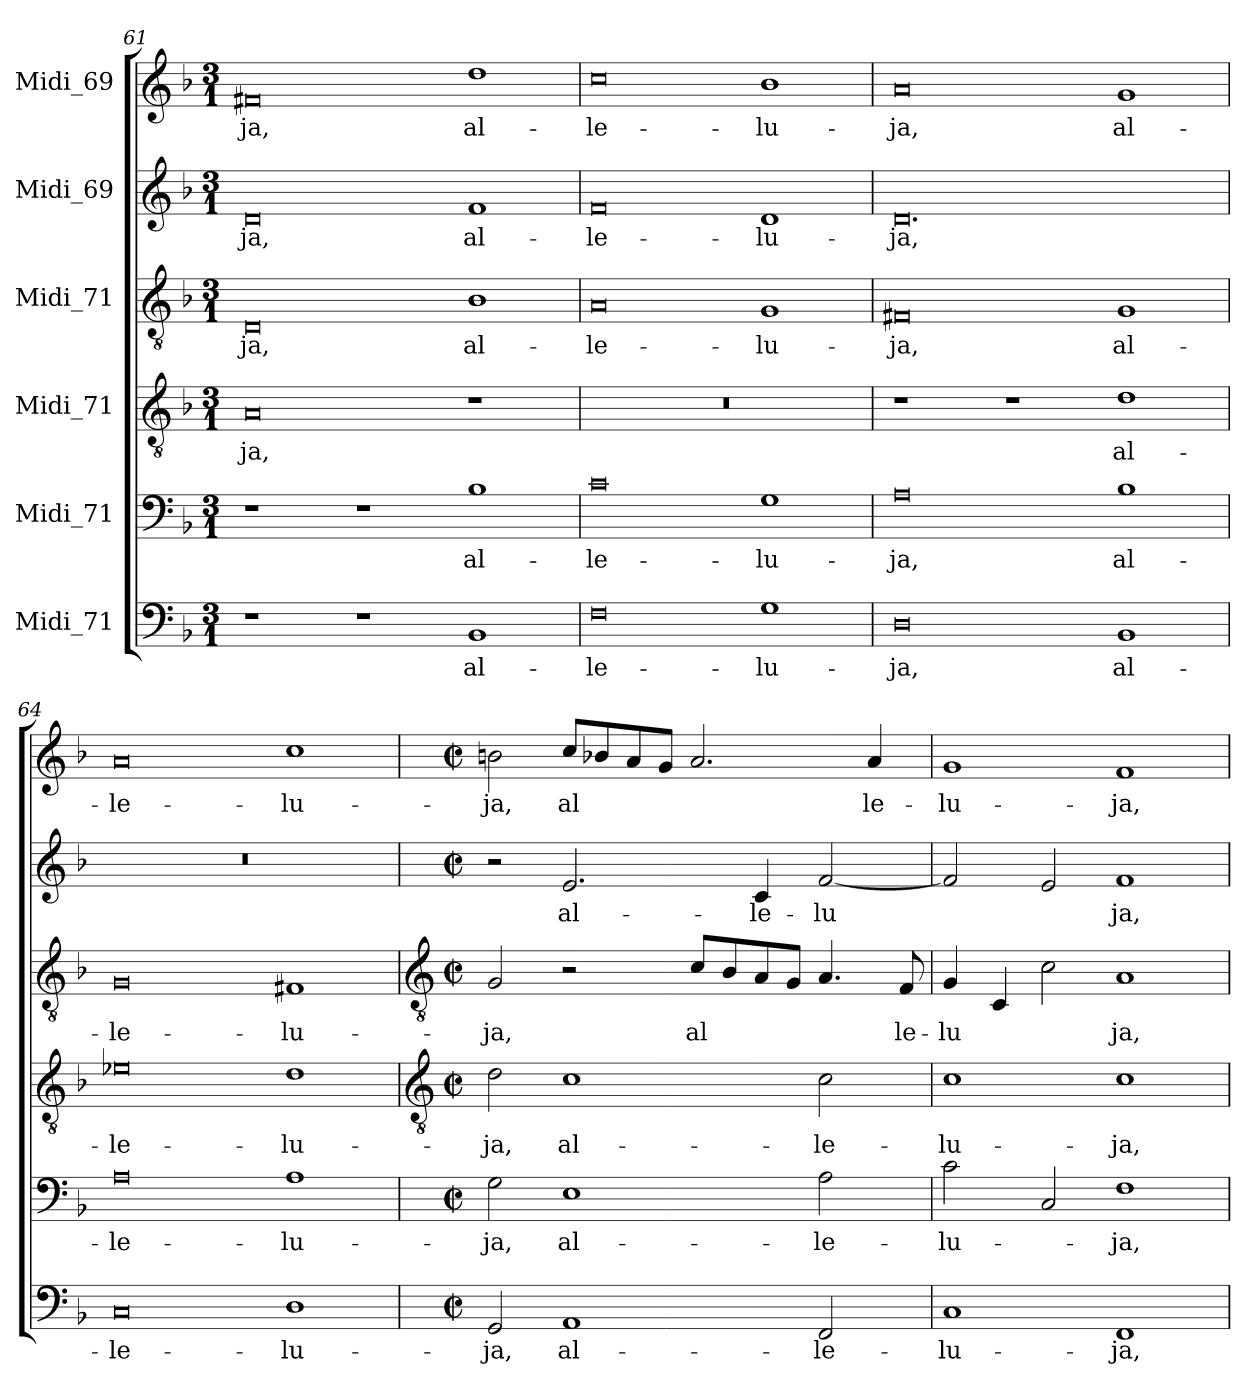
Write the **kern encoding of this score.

**kern	**text	**kern	**text	**kern	**text	**kern	**text	**kern	**text	**kern	**text
*part6	*part6	*part5	*part5	*part4	*part4	*part3	*part3	*part2	*part2	*part1	*part1
*staff6	*staff6	*staff5	*staff5	*staff4	*staff4	*staff3	*staff3	*staff2	*staff2	*staff1	*staff1
*I"Midi_71	*	*I"Midi_71	*	*I"Midi_71	*	*I"Midi_71	*	*I"Midi_69	*	*I"Midi_69	*
*clefF4	*	*clefF4	*	*clefGv2	*	*clefGv2	*	*clefG2	*	*clefG2	*
*k[b-]	*	*k[b-]	*	*k[b-]	*	*k[b-]	*	*k[b-]	*	*k[b-]	*
*F:	*	*F:	*	*F:	*	*F:	*	*F:	*	*F:	*
*M3/1	*	*M3/1	*	*M3/1	*	*M3/1	*	*M3/1	*	*M3/1	*
=61	=61	=61	=61	=61	=61	=61	=61	=61	=61	=61	=61
!	!	!	!	!	!LO:LY:b	!	!LO:LY:b	!	!LO:LY:b	!	!LO:LY:b
1r	.	1r	.	0A	-ja,	0D	-ja,	0d	-ja,	0f#X	-ja,
1r	.	1r	.	.	.	.	.	.	.	.	.
!	!LO:LY:b	!	!LO:LY:b	!	!	!	!LO:LY:b	!	!LO:LY:b	!	!LO:LY:b
1BB-	al-	1B-	al-	1r	.	1B-	al-	1f	al-	1dd	al-
=62	=62	=62	=62	=62	=62	=62	=62	=62	=62	=62	=62
!	!LO:LY:b	!	!LO:LY:b	!	!	!	!LO:LY:b	!	!LO:LY:b	!	!LO:LY:b
0F	-le-	0c	-le-	0.r	.	0A	-le-	0f	-le-	0cc	-le-
!	!LO:LY:b	!	!LO:LY:b	!	!	!	!LO:LY:b	!	!LO:LY:b	!	!LO:LY:b
1G	-lu-	1G	-lu-	.	.	1G	-lu-	1d	-lu-	1b-	-lu-
=63	=63	=63	=63	=63	=63	=63	=63	=63	=63	=63	=63
!	!LO:LY:b	!	!LO:LY:b	!	!	!	!LO:LY:b	!	!LO:LY:b	!	!LO:LY:b
0D	-ja,	0A	-ja,	1r	.	0F#X	-ja,	0.d	-ja,	0a	-ja,
.	.	.	.	1r	.	.	.	.	.	.	.
!	!LO:LY:b	!	!LO:LY:b	!	!LO:LY:b	!	!LO:LY:b	!	!	!	!LO:LY:b
1BB-	al-	1B-	al-	1d	al-	1G	al-	.	.	1g	al-
=64	=64	=64	=64	=64	=64	=64	=64	=64	=64	=64	=64
!	!LO:LY:b	!	!LO:LY:b	!	!LO:LY:b	!	!LO:LY:b	!	!	!	!LO:LY:b
0C	-le-	0A	-le-	0e-X	-le-	0G	-le-	0.r	.	0a	-le-
!	!LO:LY:b	!	!LO:LY:b	!	!LO:LY:b	!	!LO:LY:b	!	!	!	!LO:LY:b
1D	-lu-	1A	-lu-	1d	-lu-	1F#X	-lu-	.	.	1cc	-lu-
!!LO:LB:g=z
=65	=65	=65	=65	=65	=65	=65	=65	=65	=65	=65	=65
*	*	*	*	*clefGv2	*	*clefGv2	*	*	*	*	*
*M4/2	*	*M4/2	*	*M4/2	*	*M4/2	*	*M4/2	*	*M4/2	*
*met(c|)	*	*met(c|)	*	*met(c|)	*	*met(c|)	*	*met(c|)	*	*met(c|)	*
!	!LO:LY:b	!	!LO:LY:b	!	!LO:LY:b	!	!LO:LY:b	!	!	!	!LO:LY:b
2GG	-ja,	2G	-ja,	2d	-ja,	2G	-ja,	2r	.	2bn	-ja,
!	!LO:LY:b	!	!LO:LY:b	!	!LO:LY:b	!	!	!	!LO:LY:b	!	!LO:LY:b
1AA	al-	1E	al-	1c	al-	2r	.	2.e	al-	8ccL	al
.	.	.	.	.	.	.	.	.	.	8b-X	.
.	.	.	.	.	.	.	.	.	.	8a	.
.	.	.	.	.	.	.	.	.	.	8gJ	.
!	!	!	!	!	!	!	!LO:LY:b	!	!	!	!
.	.	.	.	.	.	8cL	al	.	.	2.a	.
.	.	.	.	.	.	8B-	.	.	.	.	.
!	!	!	!	!	!	!	!	!	!LO:LY:b	!	!
.	.	.	.	.	.	8A	.	4c	-le-	.	.
.	.	.	.	.	.	8GJ	.	.	.	.	.
!	!LO:LY:b	!	!LO:LY:b	!	!LO:LY:b	!	!	!	!LO:LY:b	!	!
2FF	-le-	2A	-le-	2c	-le-	4.A	.	[2f	-lu	.	.
!	!	!	!	!	!	!	!	!	!	!	!LO:LY:b
.	.	.	.	.	.	.	.	.	.	4a	le-
!	!	!	!	!	!	!	!LO:LY:b	!	!	!	!
.	.	.	.	.	.	8F	le-	.	.	.	.
=66	=66	=66	=66	=66	=66	=66	=66	=66	=66	=66	=66
!	!LO:LY:b	!	!LO:LY:b	!	!LO:LY:b	!	!LO:LY:b	!	!	!	!LO:LY:b
1C	-lu-	2c	-lu-	1c	-lu-	4G	-lu	2f]	.	1g	-lu-
.	.	.	.	.	.	4C	.	.	.	.	.
.	.	2C	.	.	.	2c	.	2e	.	.	.
!	!LO:LY:b	!	!LO:LY:b	!	!LO:LY:b	!	!LO:LY:b	!	!LO:LY:b	!	!LO:LY:b
1FF	-ja,	1F	-ja,	1c	-ja,	1A	ja,	1f	ja,	1f	-ja,
=	=	=	=	=	=	=	=	=	=	=	=
*-	*-	*-	*-	*-	*-	*-	*-	*-	*-	*-	*-
